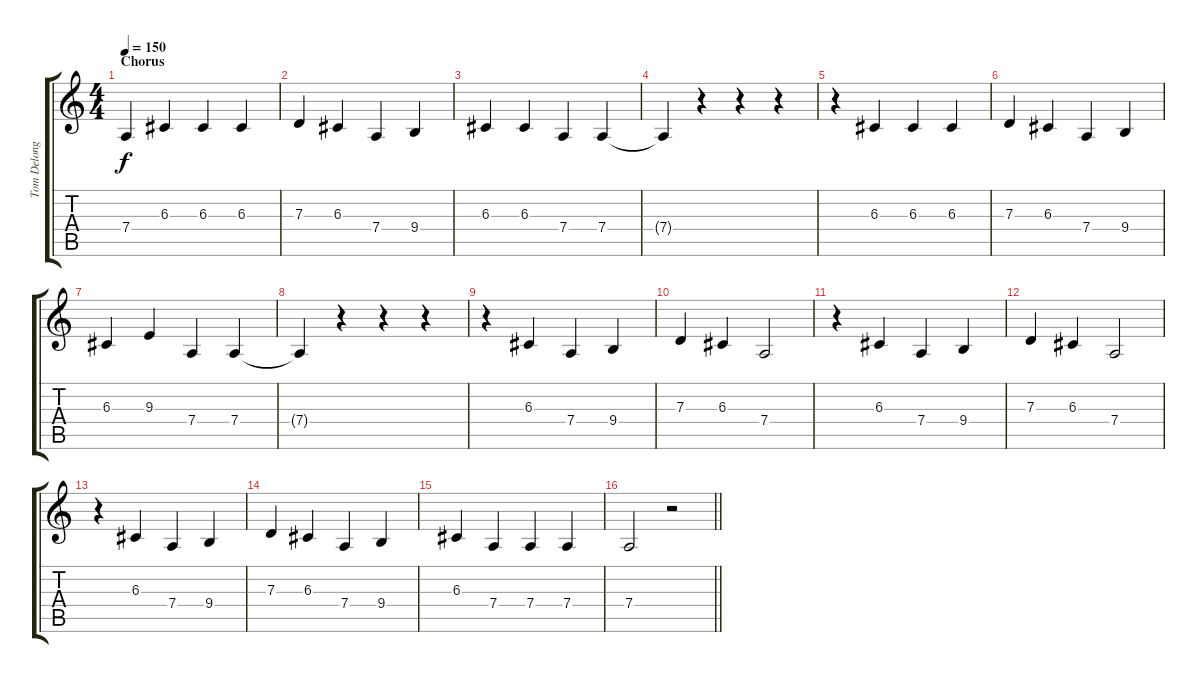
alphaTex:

\track ("Tom Delonge - Vocals" "Tom Delong") {instrument altosax}
\staff {score tabs}
\tuning (E4 B3 G3 D3 A2 E2) {hide}
\ts (4 4)
\section ("" "Chorus")
\tempo 150
\clef g2
\ks c
7.4{t}.4{dy f} 6.3.4 6.3.4 6.3.4 |
7.3.4 6.3.4 7.4.4 9.4.4 |
6.3.4 6.3.4 7.4.4 7.4.4 |
7.4{t}.4 r.4 r.4 r.4 |
r.4 6.3.4 6.3.4 6.3.4 |
7.3.4 6.3.4 7.4.4 9.4.4 |
6.3.4 9.3.4 7.4.4 7.4.4 |
7.4{t}.4 r.4 r.4 r.4 |
r.4 6.3.4 7.4.4 9.4.4 |
7.3.4 6.3.4 7.4.2 |
r.4 6.3.4 7.4.4 9.4.4 |
7.3.4 6.3.4 7.4.2 |
r.4 6.3.4 7.4.4 9.4.4 |
7.3.4 6.3.4 7.4.4 9.4.4 |
6.3.4 7.4.4 7.4.4 7.4.4 |
\barLineRight lightlight
7.4.2 r.2
